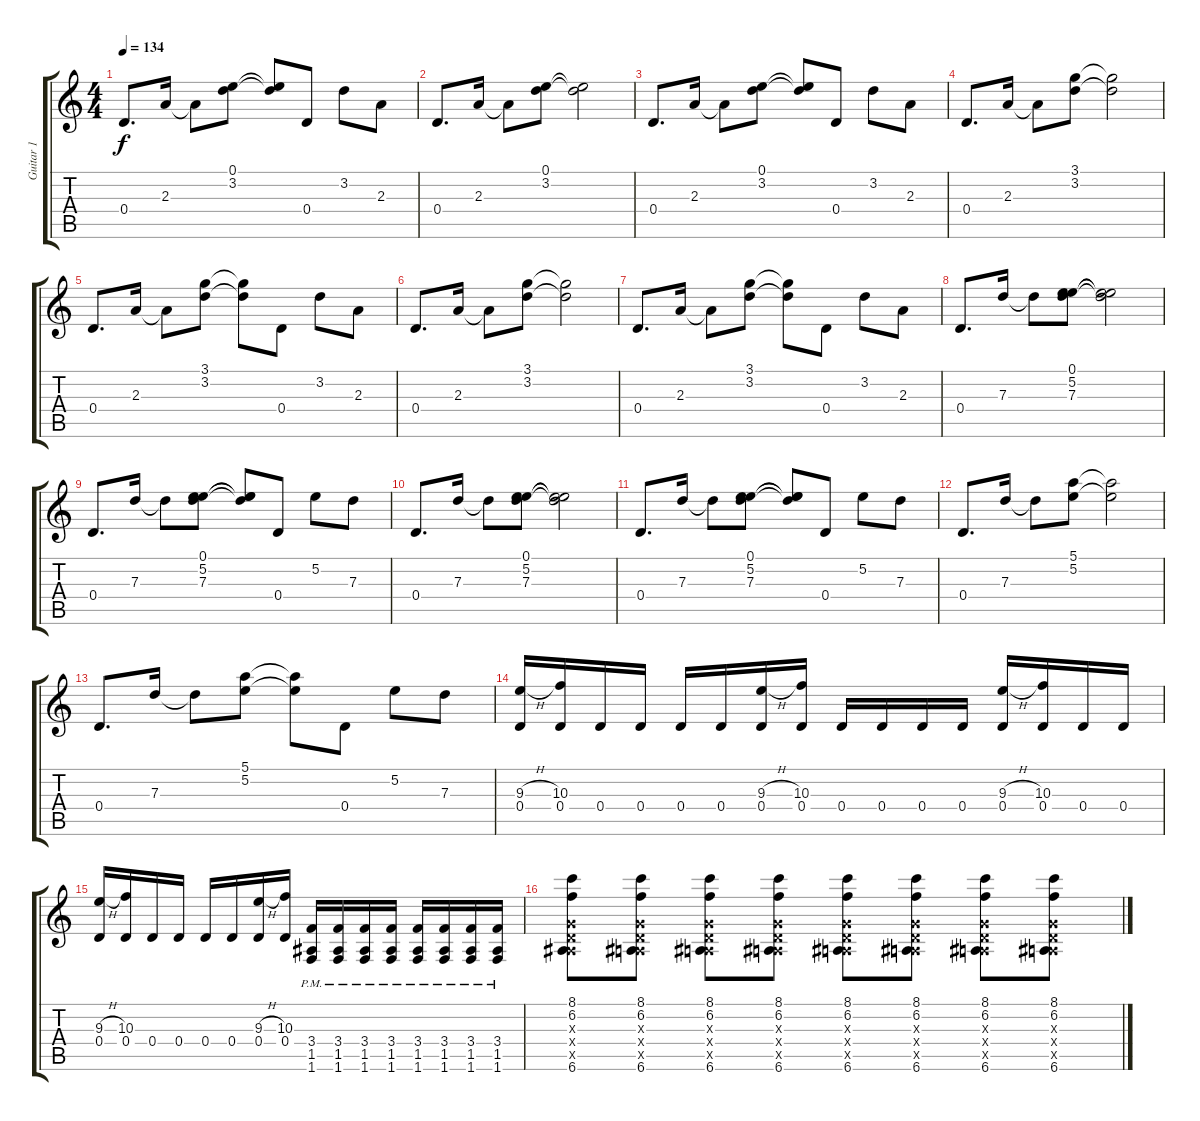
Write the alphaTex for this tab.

\track ("Guitar 1" "Guitar 1") {instrument overdrivenguitar}
\staff {score tabs}
\tuning (E4 B3 G3 D3 A2 E2) {hide}
\ts (4 4)
\tempo 134
\clef g2
\ks c
0.4.8{d dy f} 2.3.16 2.3{t}.8 (0.1 3.2).8 (0.1{t} 3.2{t}).8 0.4.8 3.2.8 2.3.8 |
0.4.8{d} 2.3.16 2.3{t}.8 (0.1 3.2).8 (0.1{t} 3.2{t}).2 |
0.4.8{d} 2.3.16 2.3{t}.8 (0.1 3.2).8 (0.1{t} 3.2{t}).8 0.4.8 3.2.8 2.3.8 |
0.4.8{d} 2.3.16 2.3{t}.8 (3.1 3.2).8 (3.1{t} 3.2{t}).2 |
0.4.8{d} 2.3.16 2.3{t}.8 (3.1 3.2).8 (3.1{t} 3.2{t}).8 0.4.8 3.2.8 2.3.8 |
0.4.8{d} 2.3.16 2.3{t}.8 (3.1 3.2).8 (3.1{t} 3.2{t}).2 |
0.4.8{d} 2.3.16 2.3{t}.8 (3.1 3.2).8 (3.1{t} 3.2{t}).8 0.4.8 3.2.8 2.3.8 |
0.4.8{d} 7.3.16 7.3{t}.8 (0.1 5.2 7.3).8 (0.1{t} 5.2{t} 7.3{t}).2 |
0.4.8{d} 7.3.16 7.3{t}.8 (0.1 5.2 7.3).8 (0.1{t} 5.2{t} 7.3{t}).8 0.4.8 5.2.8 7.3.8 |
0.4.8{d} 7.3.16 7.3{t}.8 (0.1 5.2 7.3).8 (0.1{t} 5.2{t} 7.3{t}).2 |
0.4.8{d} 7.3.16 7.3{t}.8 (0.1 5.2 7.3).8 (0.1{t} 5.2{t} 7.3{t}).8 0.4.8 5.2.8 7.3.8 |
0.4.8{d} 7.3.16 7.3{t}.8 (5.1 5.2).8 (5.1{t} 5.2{t}).2 |
0.4.8{d} 7.3.16 7.3{t}.8 (5.1 5.2).8 (5.1{t} 5.2{t}).8 0.4.8 5.2.8 7.3.8 |
(9.3{h} 0.4).16 (10.3 0.4).16 0.4.16 0.4.16 0.4.16 0.4.16 (9.3{h} 0.4).16 (10.3 0.4).16 0.4.16 0.4.16 0.4.16 0.4.16 (9.3{h} 0.4).16 (10.3 0.4).16 0.4.16 0.4.16 |
(9.3{h} 0.4).16 (10.3 0.4).16 0.4.16 0.4.16 0.4.16 0.4.16 (9.3{h} 0.4).16 (10.3 0.4).16 (3.4 1.5 1.6{pm}).16 (3.4 1.5 1.6{pm}).16 (3.4 1.5 1.6{pm}).16 (3.4 1.5 1.6{pm}).16 (3.4 1.5 1.6{pm}).16 (3.4 1.5 1.6{pm}).16 (3.4 1.5 1.6{pm}).16 (3.4 1.5 1.6{pm}).16 |
(8.1 6.2 0.3{x} 0.4{x} 0.5{x} 6.6).8 (8.1 6.2 0.3{x} 0.4{x} 0.5{x} 6.6).8 (8.1 6.2 0.3{x} 0.4{x} 0.5{x} 6.6).8 (8.1 6.2 0.3{x} 0.4{x} 0.5{x} 6.6).8 (8.1 6.2 0.3{x} 0.4{x} 0.5{x} 6.6).8 (8.1 6.2 0.3{x} 0.4{x} 0.5{x} 6.6).8 (8.1 6.2 0.3{x} 0.4{x} 0.5{x} 6.6).8 (8.1 6.2 0.3{x} 0.4{x} 0.5{x} 6.6).8
